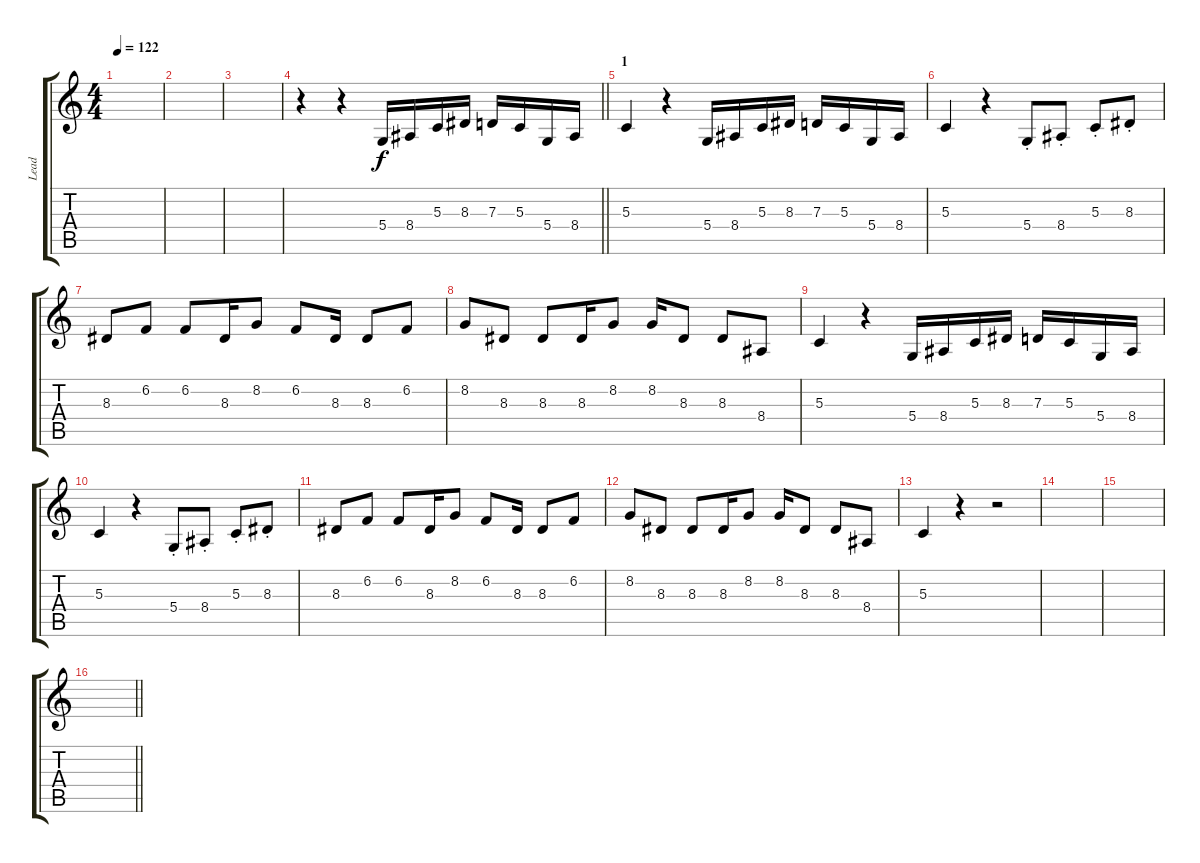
\track ("Lead" "Lead") {instrument lead1square}
\staff {score tabs}
\tuning (E4 B3 G3 D3 A2 E2) {hide}
\ts (4 4)
\tempo 122
\clef g2
\ks c
|
|
|
\barLineRight lightlight
r.4{volume 15} r.4 5.4.16 8.4.16 5.3.16 8.3.16 7.3.16 5.3.16 5.4.16 8.4.16 |
\section ("" "1")
5.3.4 r.4 5.4.16 8.4.16 5.3.16 8.3.16 7.3.16 5.3.16 5.4.16 8.4.16 |
5.3.4 r.4 5.4{st}.8 8.4{st}.8 5.3{st}.8 8.3{st}.8 |
8.3.8 6.2.8 6.2.8 8.3.16 8.2.8 6.2.8 8.3.16 8.3.8 6.2.8 |
8.2.8 8.3.8 8.3.8 8.3.16 8.2.8 8.2.16 8.3.8 8.3.8 8.4.8 |
5.3.4 r.4 5.4.16 8.4.16 5.3.16 8.3.16 7.3.16 5.3.16 5.4.16 8.4.16 |
5.3.4 r.4 5.4{st}.8 8.4{st}.8 5.3{st}.8 8.3{st}.8 |
8.3.8 6.2.8 6.2.8 8.3.16 8.2.8 6.2.8 8.3.16 8.3.8 6.2.8 |
8.2.8 8.3.8 8.3.8 8.3.16 8.2.8 8.2.16 8.3.8 8.3.8 8.4.8 |
5.3.4 r.4 r.2 |
|
|
\barLineRight lightlight
